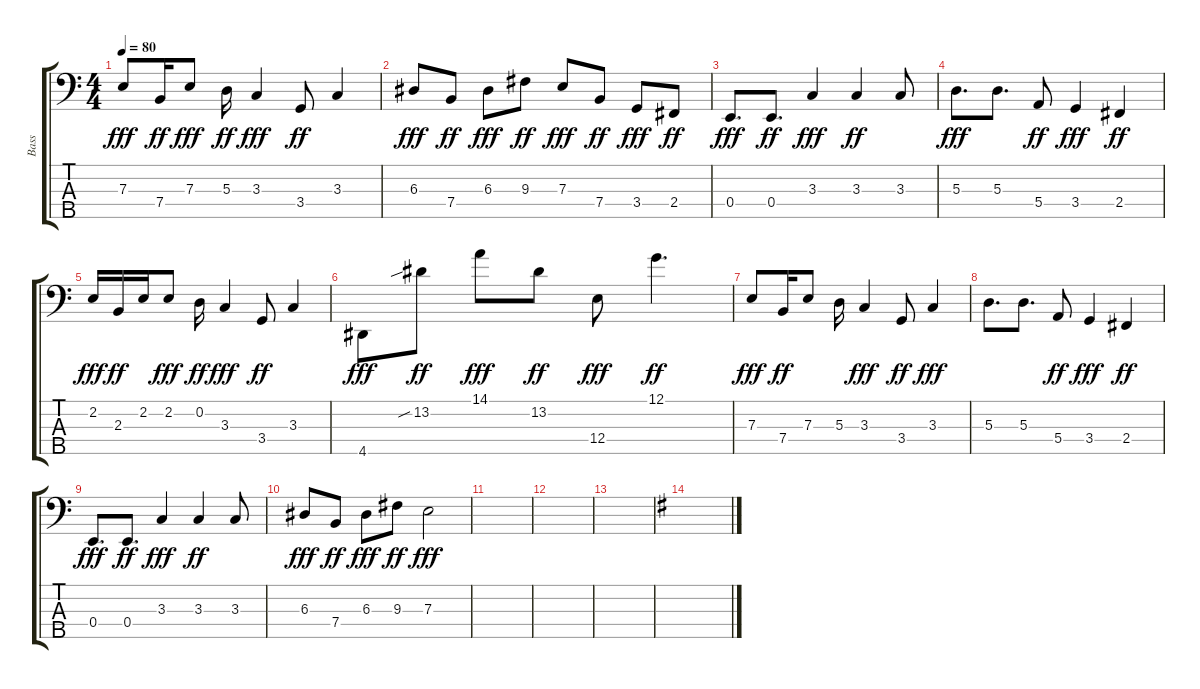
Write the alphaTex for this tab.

\track ("Bass" "Bass") {instrument electricbassfinger}
\staff {score tabs}
\tuning (G2 D2 A1 E1 B0) {hide}
\ts (4 4)
\tempo 80
\clef f4
\ks c
7.3.8{dy fff} 7.4.16{dy ff} 7.3.8{dy fff} 5.3.16{dy ff} 3.3.4{dy fff} 3.4.8{dy ff} 3.3.4 |
6.3.8{dy fff} 7.4.8{dy ff} 6.3.8{dy fff} 9.3.8{dy ff} 7.3.8{dy fff} 7.4.8{dy ff} 3.4.8{dy fff} 2.4.8{dy ff} |
0.4.8{d dy fff} 0.4.8{d dy ff} 3.3.4{dy fff} 3.3.4{dy ff} 3.3.8 |
5.3.8{d dy fff} 5.3.8{d} 5.4.8{dy ff} 3.4.4{dy fff} 2.4.4{dy ff} |
2.2.16{dy fff} 2.3.16{dy ff} 2.2.16 2.2.8{dy fff} 0.2.16{dy ff} 3.3.4{dy fff} 3.4.8{dy ff} 3.3.4 |
4.5.8{dy fff} 13.2{sib}.8{dy ff} 14.1.8{dy fff} 13.2.8{dy ff} 12.4.8{dy fff} 12.1.4{d dy ff} |
7.3.8{dy fff} 7.4.16{dy ff} 7.3.8 5.3.16 3.3.4{dy fff} 3.4.8{dy ff} 3.3.4{dy fff} |
5.3.8{d} 5.3.8{d} 5.4.8{dy ff} 3.4.4{dy fff} 2.4.4{dy ff} |
0.4.8{d dy fff} 0.4.8{d dy ff} 3.3.4{dy fff} 3.3.4{dy ff} 3.3.8 |
6.3.8{dy fff} 7.4.8{dy ff} 6.3.8{dy fff} 9.3.8{dy ff} 7.3.2{dy fff} |
|
|
|
\ks g
